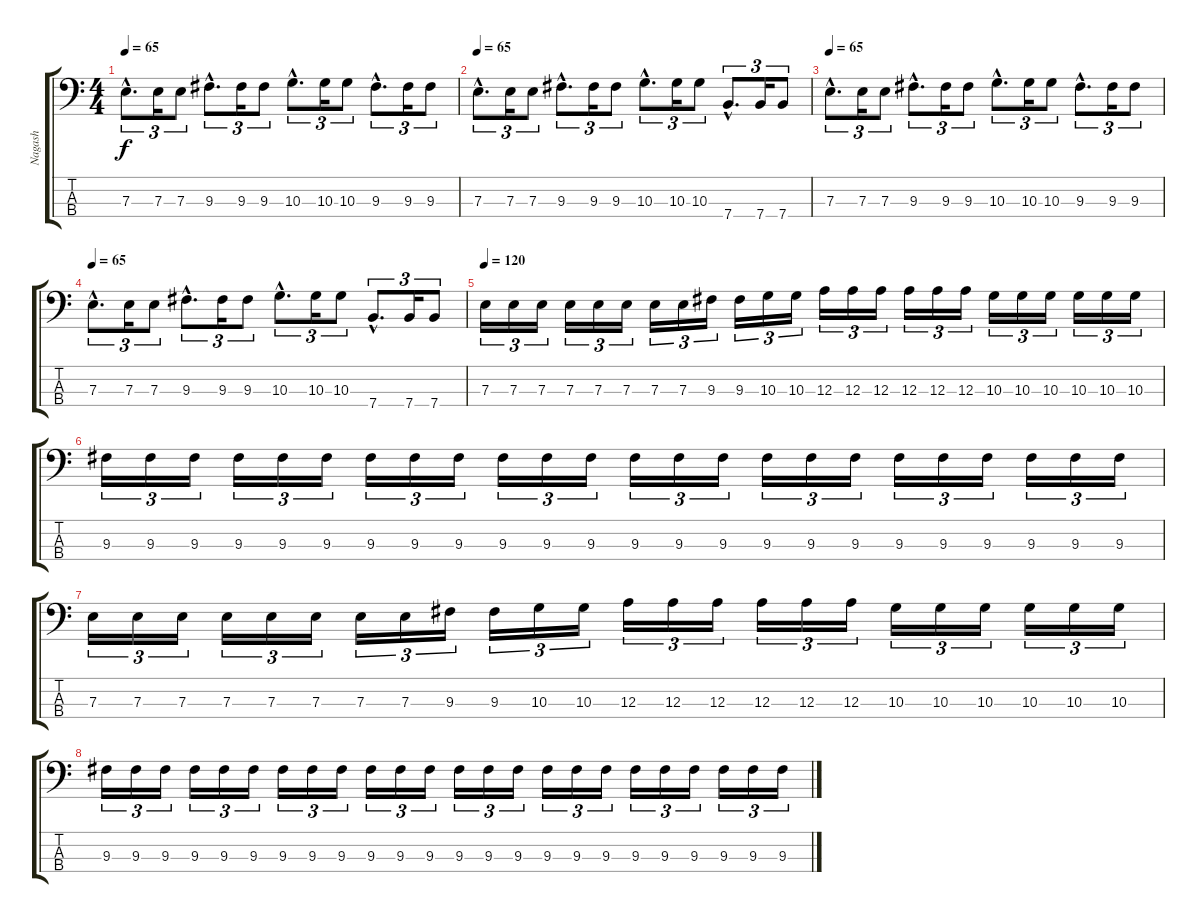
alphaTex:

\track ("Nagash" "Nagash") {instrument electricbassfinger}
\staff {score tabs}
\tuning (G2 D2 A1 E1) {hide}
\ts (4 4)
\tempo 65
\clef f4
\ks c
7.3{hac}.8{d tu (3 2) dy f} 7.3.16{tu (3 2)} 7.3.8{tu (3 2)} 9.3{hac}.8{d tu (3 2)} 9.3.16{tu (3 2)} 9.3.8{tu (3 2)} 10.3{hac}.8{d tu (3 2)} 10.3.16{tu (3 2)} 10.3.8{tu (3 2)} 9.3{hac}.8{d tu (3 2)} 9.3.16{tu (3 2)} 9.3.8{tu (3 2)} |
\tempo 65
7.3{hac}.8{d tu (3 2)} 7.3.16{tu (3 2)} 7.3.8{tu (3 2)} 9.3{hac}.8{d tu (3 2)} 9.3.16{tu (3 2)} 9.3.8{tu (3 2)} 10.3{hac}.8{d tu (3 2)} 10.3.16{tu (3 2)} 10.3.8{tu (3 2)} 7.4{hac}.8{d tu (3 2)} 7.4.16{tu (3 2)} 7.4.8{tu (3 2)} |
\tempo 65
7.3{hac}.8{d tu (3 2)} 7.3.16{tu (3 2)} 7.3.8{tu (3 2)} 9.3{hac}.8{d tu (3 2)} 9.3.16{tu (3 2)} 9.3.8{tu (3 2)} 10.3{hac}.8{d tu (3 2)} 10.3.16{tu (3 2)} 10.3.8{tu (3 2)} 9.3{hac}.8{d tu (3 2)} 9.3.16{tu (3 2)} 9.3.8{tu (3 2)} |
\tempo 65
7.3{hac}.8{d tu (3 2)} 7.3.16{tu (3 2)} 7.3.8{tu (3 2)} 9.3{hac}.8{d tu (3 2)} 9.3.16{tu (3 2)} 9.3.8{tu (3 2)} 10.3{hac}.8{d tu (3 2)} 10.3.16{tu (3 2)} 10.3.8{tu (3 2)} 7.4{hac}.8{d tu (3 2)} 7.4.16{tu (3 2)} 7.4.8{tu (3 2)} |
\tempo 120
7.3.16{tu (3 2)} 7.3.16{tu (3 2)} 7.3.16{tu (3 2)} 7.3.16{tu (3 2)} 7.3.16{tu (3 2)} 7.3.16{tu (3 2)} 7.3.16{tu (3 2)} 7.3.16{tu (3 2)} 9.3.16{tu (3 2)} 9.3.16{tu (3 2)} 10.3.16{tu (3 2)} 10.3.16{tu (3 2)} 12.3.16{tu (3 2)} 12.3.16{tu (3 2)} 12.3.16{tu (3 2)} 12.3.16{tu (3 2)} 12.3.16{tu (3 2)} 12.3.16{tu (3 2)} 10.3.16{tu (3 2)} 10.3.16{tu (3 2)} 10.3.16{tu (3 2)} 10.3.16{tu (3 2)} 10.3.16{tu (3 2)} 10.3.16{tu (3 2)} |
9.3.16{tu (3 2)} 9.3.16{tu (3 2)} 9.3.16{tu (3 2)} 9.3.16{tu (3 2)} 9.3.16{tu (3 2)} 9.3.16{tu (3 2)} 9.3.16{tu (3 2)} 9.3.16{tu (3 2)} 9.3.16{tu (3 2)} 9.3.16{tu (3 2)} 9.3.16{tu (3 2)} 9.3.16{tu (3 2)} 9.3.16{tu (3 2)} 9.3.16{tu (3 2)} 9.3.16{tu (3 2)} 9.3.16{tu (3 2)} 9.3.16{tu (3 2)} 9.3.16{tu (3 2)} 9.3.16{tu (3 2)} 9.3.16{tu (3 2)} 9.3.16{tu (3 2)} 9.3.16{tu (3 2)} 9.3.16{tu (3 2)} 9.3.16{tu (3 2)} |
7.3.16{tu (3 2)} 7.3.16{tu (3 2)} 7.3.16{tu (3 2)} 7.3.16{tu (3 2)} 7.3.16{tu (3 2)} 7.3.16{tu (3 2)} 7.3.16{tu (3 2)} 7.3.16{tu (3 2)} 9.3.16{tu (3 2)} 9.3.16{tu (3 2)} 10.3.16{tu (3 2)} 10.3.16{tu (3 2)} 12.3.16{tu (3 2)} 12.3.16{tu (3 2)} 12.3.16{tu (3 2)} 12.3.16{tu (3 2)} 12.3.16{tu (3 2)} 12.3.16{tu (3 2)} 10.3.16{tu (3 2)} 10.3.16{tu (3 2)} 10.3.16{tu (3 2)} 10.3.16{tu (3 2)} 10.3.16{tu (3 2)} 10.3.16{tu (3 2)} |
9.3.16{tu (3 2)} 9.3.16{tu (3 2)} 9.3.16{tu (3 2)} 9.3.16{tu (3 2)} 9.3.16{tu (3 2)} 9.3.16{tu (3 2)} 9.3.16{tu (3 2)} 9.3.16{tu (3 2)} 9.3.16{tu (3 2)} 9.3.16{tu (3 2)} 9.3.16{tu (3 2)} 9.3.16{tu (3 2)} 9.3.16{tu (3 2)} 9.3.16{tu (3 2)} 9.3.16{tu (3 2)} 9.3.16{tu (3 2)} 9.3.16{tu (3 2)} 9.3.16{tu (3 2)} 9.3.16{tu (3 2)} 9.3.16{tu (3 2)} 9.3.16{tu (3 2)} 9.3.16{tu (3 2)} 9.3.16{tu (3 2)} 9.3.16{tu (3 2)}
